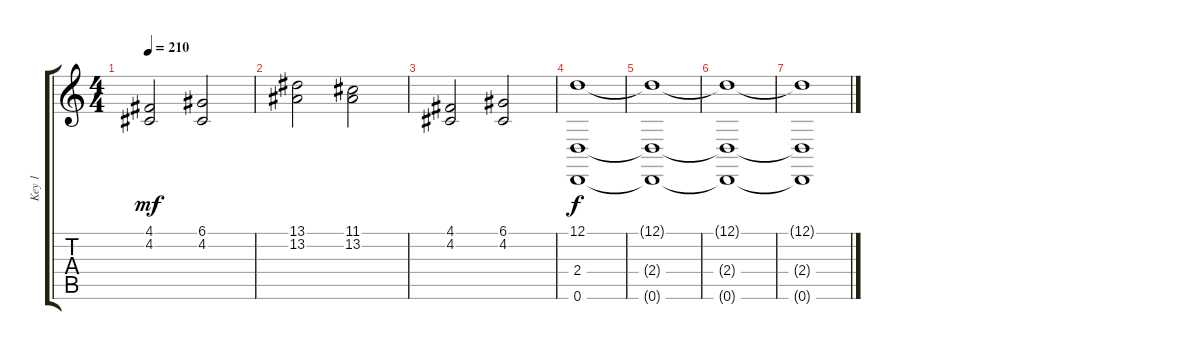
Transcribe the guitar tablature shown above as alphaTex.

\track ("Key 1" "Key 1") {instrument stringensemble1}
\staff {score tabs}
\tuning (D4 A3 F3 C3 G2 D2) {hide}
\ts (4 4)
\tempo 210
\clef g2
\ks c
(4.1 4.2).2{dy mf} (6.1 4.2).2 |
(13.1 13.2).2 (11.1 13.2).2 |
(4.1 4.2).2 (6.1 4.2).2 |
(12.1 2.4 0.6).1{dy f} |
(12.1{t} 2.4{t} 0.6{t}).1 |
(12.1{t} 2.4{t} 0.6{t}).1 |
(12.1{t} 2.4{t} 0.6{t}).1{volume 4}
